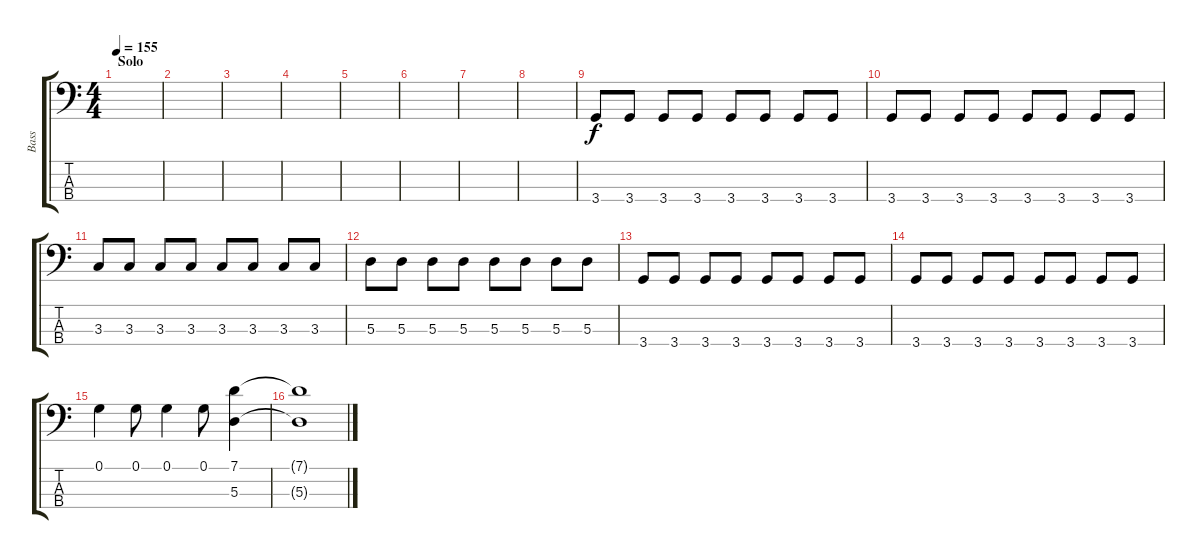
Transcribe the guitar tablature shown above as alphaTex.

\track ("Bass" "Bass") {instrument acousticguitarsteel}
\staff {score tabs}
\tuning (G2 D2 A1 E1) {hide}
\ts (4 4)
\section ("" "Solo")
\tempo 155
\clef f4
\ks c
|
|
|
|
|
|
|
|
3.4.8 3.4.8 3.4.8 3.4.8 3.4.8 3.4.8 3.4.8 3.4.8 |
3.4.8 3.4.8 3.4.8 3.4.8 3.4.8 3.4.8 3.4.8 3.4.8 |
3.3.8 3.3.8 3.3.8 3.3.8 3.3.8 3.3.8 3.3.8 3.3.8 |
5.3.8 5.3.8 5.3.8 5.3.8 5.3.8 5.3.8 5.3.8 5.3.8 |
3.4.8 3.4.8 3.4.8 3.4.8 3.4.8 3.4.8 3.4.8 3.4.8 |
3.4.8 3.4.8 3.4.8 3.4.8 3.4.8 3.4.8 3.4.8 3.4.8 |
0.1.4 0.1.8 0.1.4 0.1.8 (7.1 5.3).4 |
(7.1{t} 5.3{t}).1
